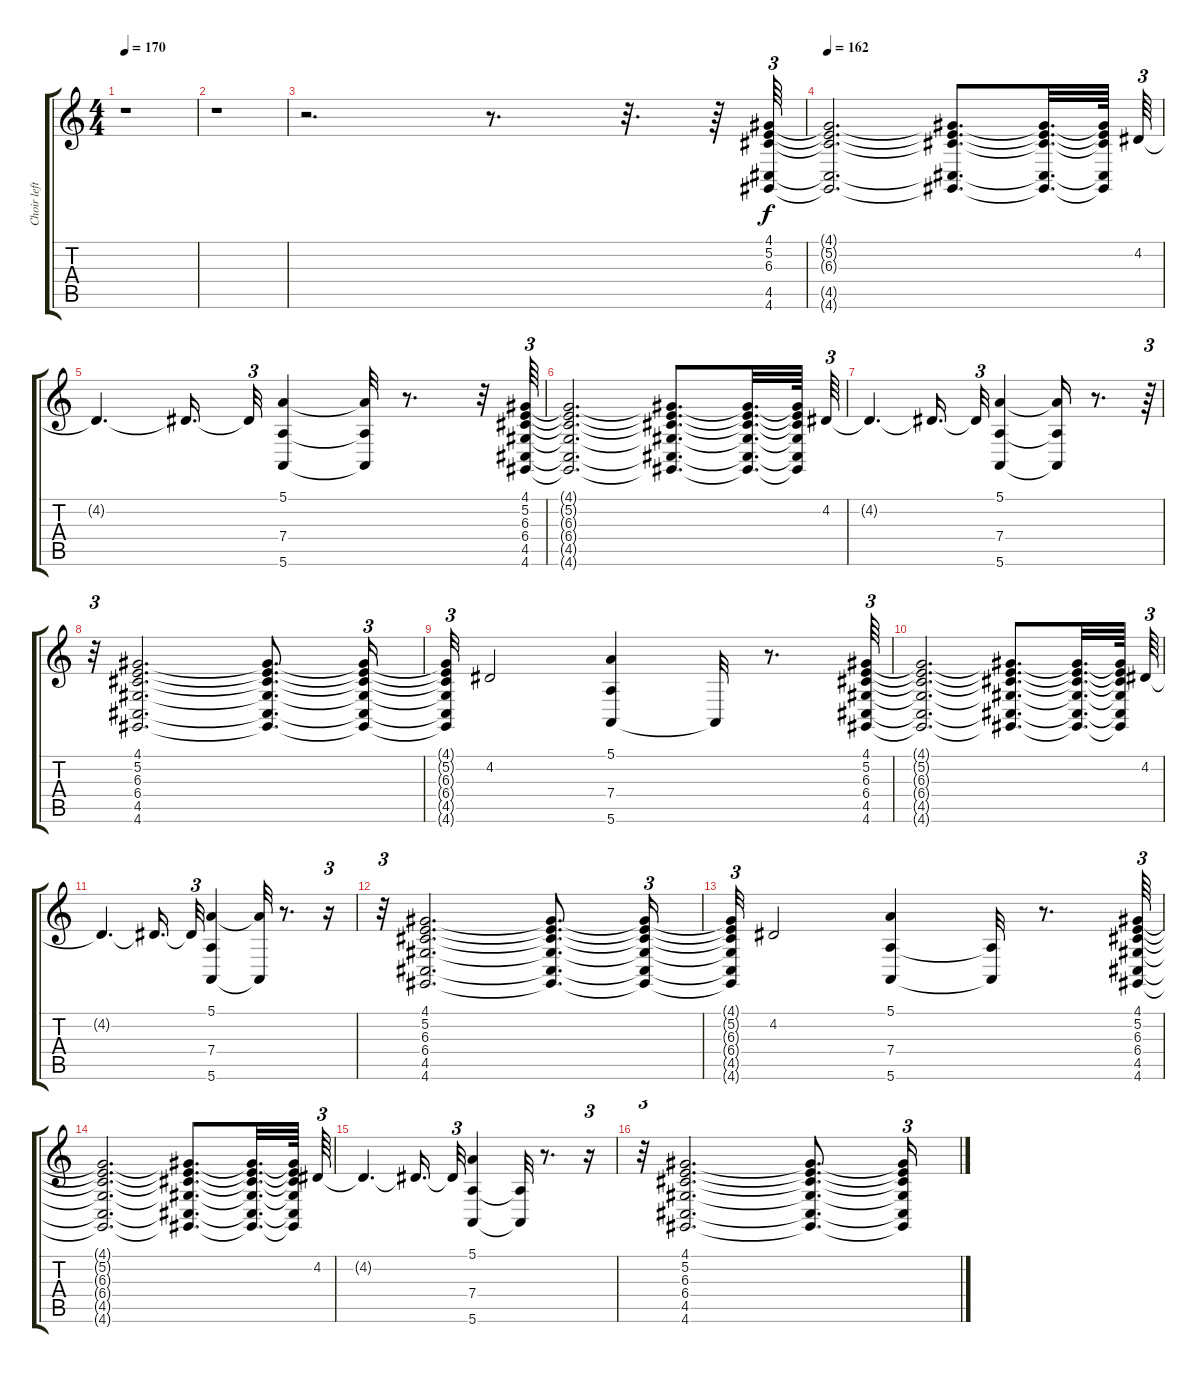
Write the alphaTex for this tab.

\track ("Choir left" "Choir left") {instrument choiraahs}
\staff {score tabs}
\tuning (E4 B3 G3 D3 A2 E2) {hide}
\ts (4 4)
\tempo 170
\clef g2
\ks c
r.1{dy f} |
r.1 |
r.2{d} r.8{d} r.32{d} r.64 (4.1 5.2 6.3 4.5 4.6).64{tu (3 2) volume 10} |
\tempo 162
(4.1{t} 5.2{t} 6.3{t} 4.5{t} 4.6{t}).2{d} (4.1{t} 5.2{t} 6.3{t} 4.5{t} 4.6{t}).8{d} (4.1{t} 5.2{t} 6.3{t} 4.5{t} 4.6{t}).32{d} (4.1{t} 5.2{t} 6.3{t} 4.5{t} 4.6{t}).64 4.2.64{tu (3 2)} |
4.2{t}.4{d} 4.2{t}.16{d} 4.2{t}.32{tu (3 2)} (5.1 7.4 5.6).4 (5.1{t} 7.4{t} 5.6{t}).32 r.8{d} r.32 (4.1 5.2 6.3 6.4 4.5 4.6).64{tu (3 2)} |
(4.1{t} 5.2{t} 6.3{t} 6.4{t} 4.5{t} 4.6{t}).2{d} (4.1{t} 5.2{t} 6.3{t} 6.4{t} 4.5{t} 4.6{t}).8{d} (4.1{t} 5.2{t} 6.3{t} 6.4{t} 4.5{t} 4.6{t}).32{d} (4.1{t} 5.2{t} 6.3{t} 6.4{t} 4.5{t} 4.6{t}).64 4.2.64{tu (3 2)} |
4.2{t}.4{d} 4.2{t}.16{d} 4.2{t}.32{tu (3 2)} (5.1 7.4 5.6).4 (5.1{t} 7.4{t} 5.6{t}).16 r.8{d} r.64{tu (3 2)} |
r.32{tu (3 2)} (4.1 5.2 6.3 6.4 4.5 4.6).2{d} (4.1{t} 5.2{t} 6.3{t} 6.4{t} 4.5{t} 4.6{t}).8{d} (4.1{t} 5.2{t} 6.3{t} 6.4{t} 4.5{t} 4.6{t}).16{tu (3 2)} |
(4.1{t} 5.2{t} 6.3{t} 6.4{t} 4.5{t} 4.6{t}).32{tu (3 2)} 4.2.2 (5.1 7.4 5.6).4 5.6{t}.32 r.8{d} (4.1 5.2 6.3 6.4 4.5 4.6).64{tu (3 2)} |
(4.1{t} 5.2{t} 6.3{t} 6.4{t} 4.5{t} 4.6{t}).2{d} (4.1{t} 5.2{t} 6.3{t} 6.4{t} 4.5{t} 4.6{t}).8{d} (4.1{t} 5.2{t} 6.3{t} 6.4{t} 4.5{t} 4.6{t}).32{d} (4.1{t} 5.2{t} 6.3{t} 6.4{t} 4.5{t} 4.6{t}).64 4.2.64{tu (3 2)} |
4.2{t}.4{d} 4.2{t}.16{d} 4.2{t}.32{tu (3 2)} (5.1 7.4 5.6).4 (5.1{t} 5.6{t}).32 r.8{d} r.16{tu (3 2)} |
r.32{tu (3 2)} (4.1 5.2 6.3 6.4 4.5 4.6).2{d} (4.1{t} 5.2{t} 6.3{t} 6.4{t} 4.5{t} 4.6{t}).8{d} (4.1{t} 5.2{t} 6.3{t} 6.4{t} 4.5{t} 4.6{t}).16{tu (3 2)} |
(4.1{t} 5.2{t} 6.3{t} 6.4{t} 4.5{t} 4.6{t}).32{tu (3 2)} 4.2.2 (5.1 7.4 5.6).4 (7.4{t} 5.6{t}).32 r.8{d} (4.1 5.2 6.3 6.4 4.5 4.6).64{tu (3 2)} |
(4.1{t} 5.2{t} 6.3{t} 6.4{t} 4.5{t} 4.6{t}).2{d} (4.1{t} 5.2{t} 6.3{t} 6.4{t} 4.5{t} 4.6{t}).8{d} (4.1{t} 5.2{t} 6.3{t} 6.4{t} 4.5{t} 4.6{t}).32{d} (4.1{t} 5.2{t} 6.3{t} 6.4{t} 4.5{t} 4.6{t}).64 4.2.64{tu (3 2)} |
4.2{t}.4{d} 4.2{t}.16{d} 4.2{t}.32{tu (3 2)} (5.1 7.4 5.6).4 (7.4{t} 5.6{t}).32 r.8{d} r.16{tu (3 2)} |
r.32{tu (3 2)} (4.1 5.2 6.3 6.4 4.5 4.6).2{d} (4.1{t} 5.2{t} 6.3{t} 6.4{t} 4.5{t} 4.6{t}).8{d} (4.1{t} 5.2{t} 6.3{t} 6.4{t} 4.5{t} 4.6{t}).16{tu (3 2)}
